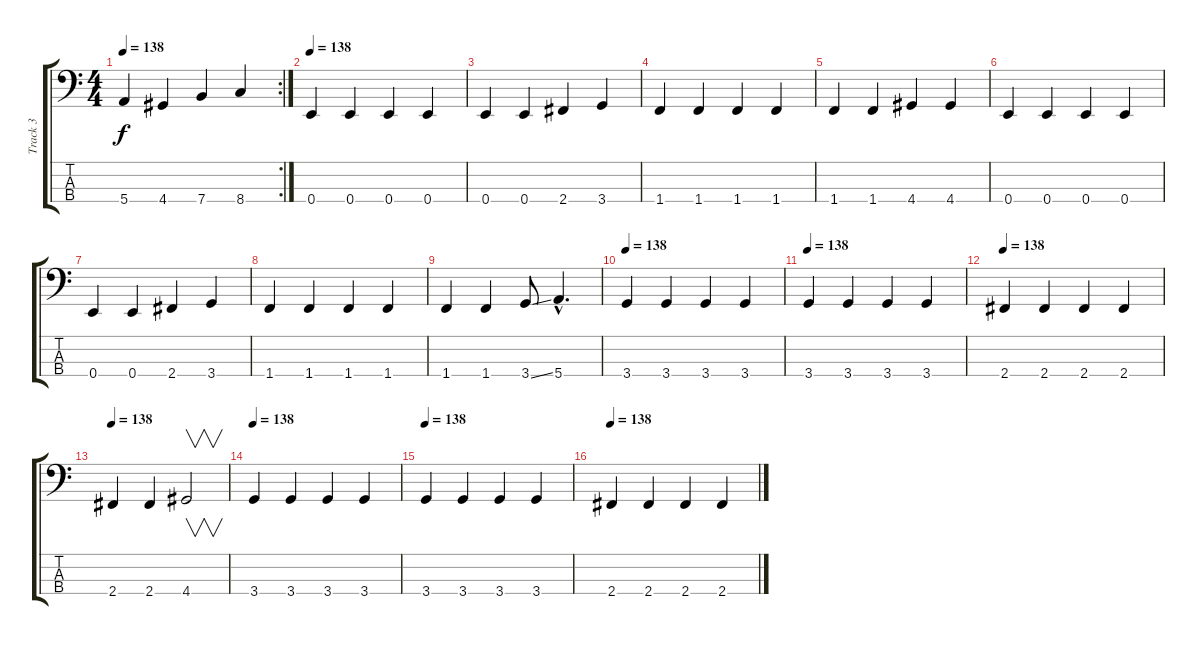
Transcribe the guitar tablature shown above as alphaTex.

\track ("Track 3" "Track 3") {instrument electricbassfinger}
\staff {score tabs}
\tuning (G2 D2 A1 E1) {hide}
\rc 2
\ts (4 4)
\tempo 138
\clef f4
\ks c
5.4.4{dy f} 4.4.4 7.4.4 8.4.4 |
\tempo 138
0.4.4 0.4.4 0.4.4 0.4.4 |
0.4.4 0.4.4 2.4.4 3.4.4 |
1.4.4 1.4.4 1.4.4 1.4.4 |
1.4.4 1.4.4 4.4.4 4.4.4 |
0.4.4 0.4.4 0.4.4 0.4.4 |
0.4.4 0.4.4 2.4.4 3.4.4 |
1.4.4 1.4.4 1.4.4 1.4.4 |
1.4.4 1.4.4 3.4{ss}.8 5.4{hac}.4{d} |
\tempo 138
3.4.4 3.4.4 3.4.4 3.4.4 |
\tempo 138
3.4.4 3.4.4 3.4.4 3.4.4 |
\tempo 138
2.4.4 2.4.4 2.4.4 2.4.4 |
\tempo 138
2.4.4 2.4.4 4.4.2{v} |
\tempo 138
3.4.4 3.4.4 3.4.4 3.4.4 |
\tempo 138
3.4.4 3.4.4 3.4.4 3.4.4 |
\tempo 138
2.4.4 2.4.4 2.4.4 2.4.4
